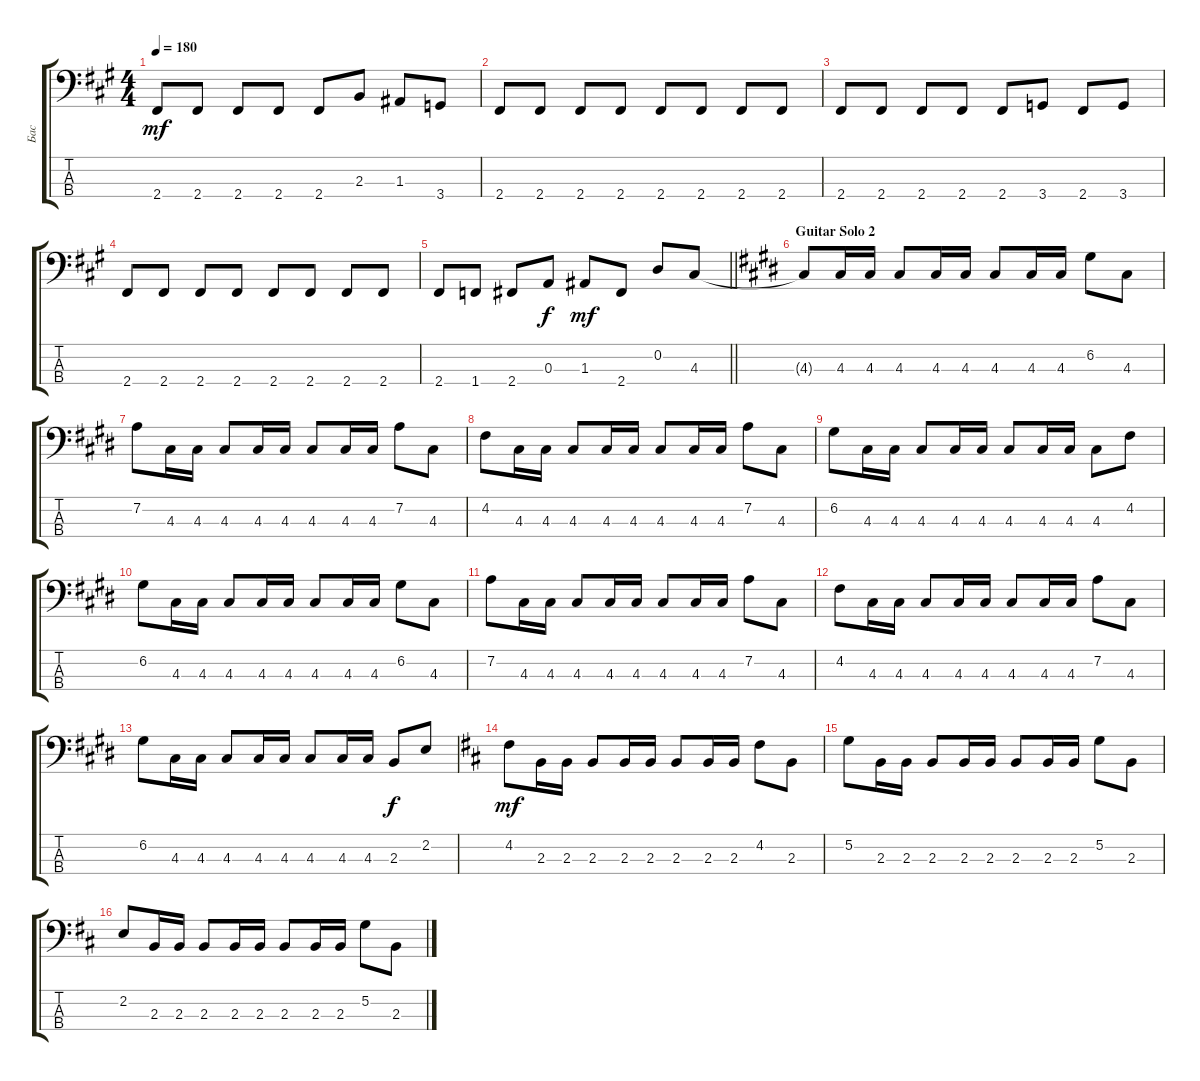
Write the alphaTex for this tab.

\track ("Бас" "Бас") {instrument electricbassfinger}
\staff {score tabs}
\tuning (G2 D2 A1 E1) {hide}
\ts (4 4)
\tempo 180
\clef f4
\ks f#minor
2.4.8{dy mf} 2.4.8 2.4.8 2.4.8 2.4.8 2.3.8 1.3.8 3.4.8 |
2.4.8 2.4.8 2.4.8 2.4.8 2.4.8 2.4.8 2.4.8 2.4.8 |
2.4.8 2.4.8 2.4.8 2.4.8 2.4.8 3.4.8 2.4.8 3.4.8 |
2.4.8 2.4.8 2.4.8 2.4.8 2.4.8 2.4.8 2.4.8 2.4.8 |
\barLineRight lightlight
2.4.8 1.4.8 2.4.8 0.3.8{dy f} 1.3.8{dy mf} 2.4.8 0.2.8 4.3.8 |
\section ("" "Guitar Solo 2")
\ks c#minor
4.3{t}.8 4.3.16 4.3.16 4.3.8 4.3.16 4.3.16 4.3.8 4.3.16 4.3.16 6.2.8 4.3.8 |
7.2.8 4.3.16 4.3.16 4.3.8 4.3.16 4.3.16 4.3.8 4.3.16 4.3.16 7.2.8 4.3.8 |
4.2.8 4.3.16 4.3.16 4.3.8 4.3.16 4.3.16 4.3.8 4.3.16 4.3.16 7.2.8 4.3.8 |
6.2.8 4.3.16 4.3.16 4.3.8 4.3.16 4.3.16 4.3.8 4.3.16 4.3.16 4.3.8 4.2.8 |
6.2.8 4.3.16 4.3.16 4.3.8 4.3.16 4.3.16 4.3.8 4.3.16 4.3.16 6.2.8 4.3.8 |
7.2.8 4.3.16 4.3.16 4.3.8 4.3.16 4.3.16 4.3.8 4.3.16 4.3.16 7.2.8 4.3.8 |
4.2.8 4.3.16 4.3.16 4.3.8 4.3.16 4.3.16 4.3.8 4.3.16 4.3.16 7.2.8 4.3.8 |
6.2.8 4.3.16 4.3.16 4.3.8 4.3.16 4.3.16 4.3.8 4.3.16 4.3.16 2.3.8{dy f} 2.2.8 |
\ks bminor
4.2.8{dy mf} 2.3.16 2.3.16 2.3.8 2.3.16 2.3.16 2.3.8 2.3.16 2.3.16 4.2.8 2.3.8 |
5.2.8 2.3.16 2.3.16 2.3.8 2.3.16 2.3.16 2.3.8 2.3.16 2.3.16 5.2.8 2.3.8 |
2.2.8 2.3.16 2.3.16 2.3.8 2.3.16 2.3.16 2.3.8 2.3.16 2.3.16 5.2.8 2.3.8
